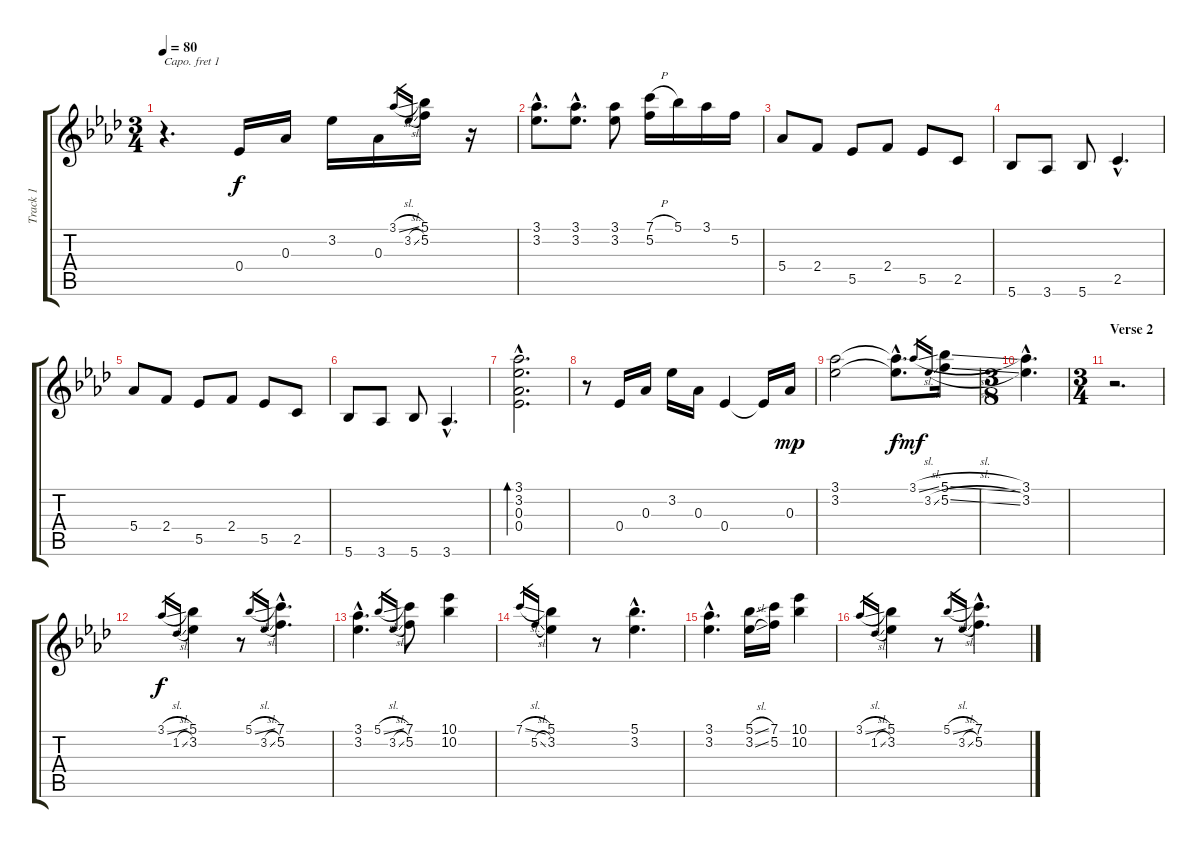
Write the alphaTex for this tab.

\track ("Track 1" "Track 1") {instrument acousticguitarsteel}
\staff {score tabs}
\capo 1
\tuning (E4 B3 G3 D3 A2 E2) {hide}
\ts (3 4)
\tempo 80
\clef g2
\ks ab
r.4{d dy f} 0.4.16 0.3.16 3.2.16 0.3.16 3.1{sl}.16{gr} 3.2{sl}.16{gr} (5.1 5.2).16 r.16 |
(3.1{hac} 3.2{hac}).8{d} (3.1{hac} 3.2{hac}).8{d} (3.1 3.2).8 (7.1{h} 5.2).16 5.1.16 3.1.16 5.2.16 |
5.4.8 2.4.8 5.5.8 2.4.8 5.5.8 2.5.8 |
5.6.8 3.6.8 5.6.8 2.5{hac}.4{d} |
5.4.8 2.4.8 5.5.8 2.4.8 5.5.8 2.5.8 |
5.6.8 3.6.8 5.6.8 3.6{hac}.4{d} |
(3.1{hac} 3.2{hac} 0.3{hac} 0.4{hac}).2{d bd 120} |
r.8 0.4.16 0.3.16 3.2.16 0.3.16 0.4.4 0.4{t}.16 0.3.16{dy mp} |
(3.1 3.2).2 (3.1{hac t} 3.2{hac t}).8{d dy f} 3.1{sl}.16{gr dy mf} 3.2{sl}.16{gr} (5.1{sl} 5.2{sl}).16 |
\ts (3 8)
(3.1{hac} 3.2{hac}).4{d} |
\ts (3 4)
\section ("" "Verse 2")
r.2{d} |
3.1{sl}.16{gr dy f} 1.2{sl}.16{gr} (5.1 3.2).4 r.8 5.1{sl}.16{gr} 3.2{sl}.16{gr} (7.1{hac} 5.2{hac}).4{d} |
(3.1{hac} 3.2{hac}).4{d} 5.1{sl}.16{gr} 3.2{sl}.16{gr} (7.1 5.2).8 (10.1 10.2).4 |
7.1{sl}.16{gr} 5.2{sl}.16{gr} (5.1 3.2).4 r.8 (5.1{hac} 3.2{hac}).4{d} |
(3.1{hac} 3.2{hac}).4{d} (5.1{sl} 3.2{sl}).16 (7.1 5.2).16 (10.1 10.2).4 |
3.1{sl}.16{gr} 1.2{sl}.16{gr} (5.1 3.2).4 r.8 5.1{sl}.16{gr} 3.2{sl}.16{gr} (7.1{hac} 5.2{hac}).4{d}
